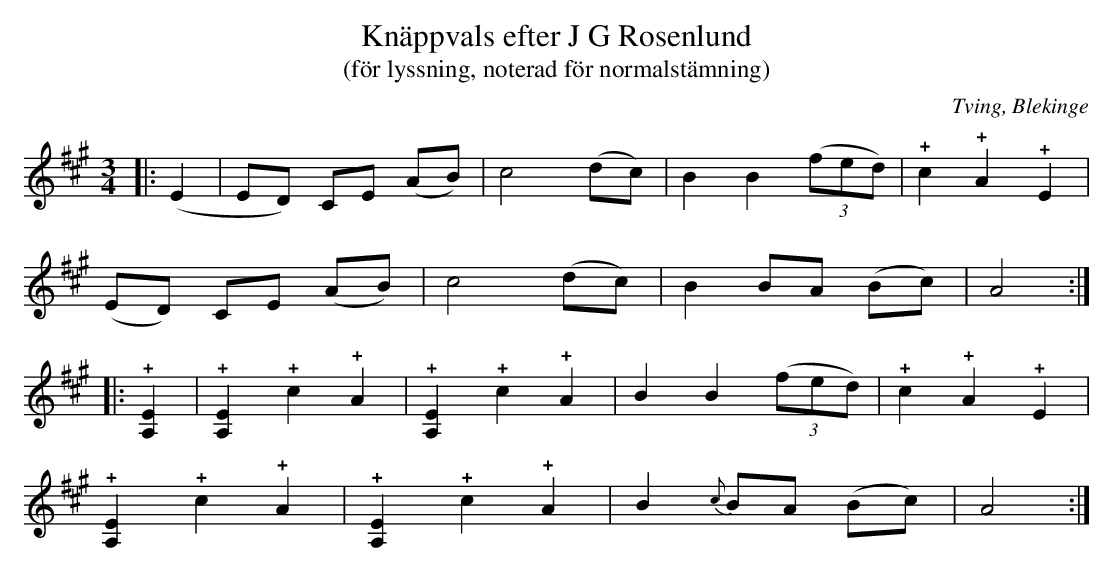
X:1
T:Knäppvals efter J G Rosenlund
T:(för lyssning, noterad för normalstämning)
O:Tving, Blekinge
M:3/4
L:1/4
Q:160
K:A
|: (E | E/D/) C/E/ (A/B/) | c2 (d/c/) | B B ((3f/e/d/) | !+!c !+!A !+!E |
       (E/D/) C/E/ (A/B/) | c2 (d/c/) | B B/A/ (B/c/) | A2 :|
|: !+![A,E] | !+![A,E] !+!c !+!A | !+![A,E] !+!c !+!A | B B ((3f/e/d/) | !+!c !+!A !+!E |
   !+![A,E] !+!c !+!A | !+![A,E] !+!c !+!A | B {c}B/A/ (B/c/) | A2 :|
